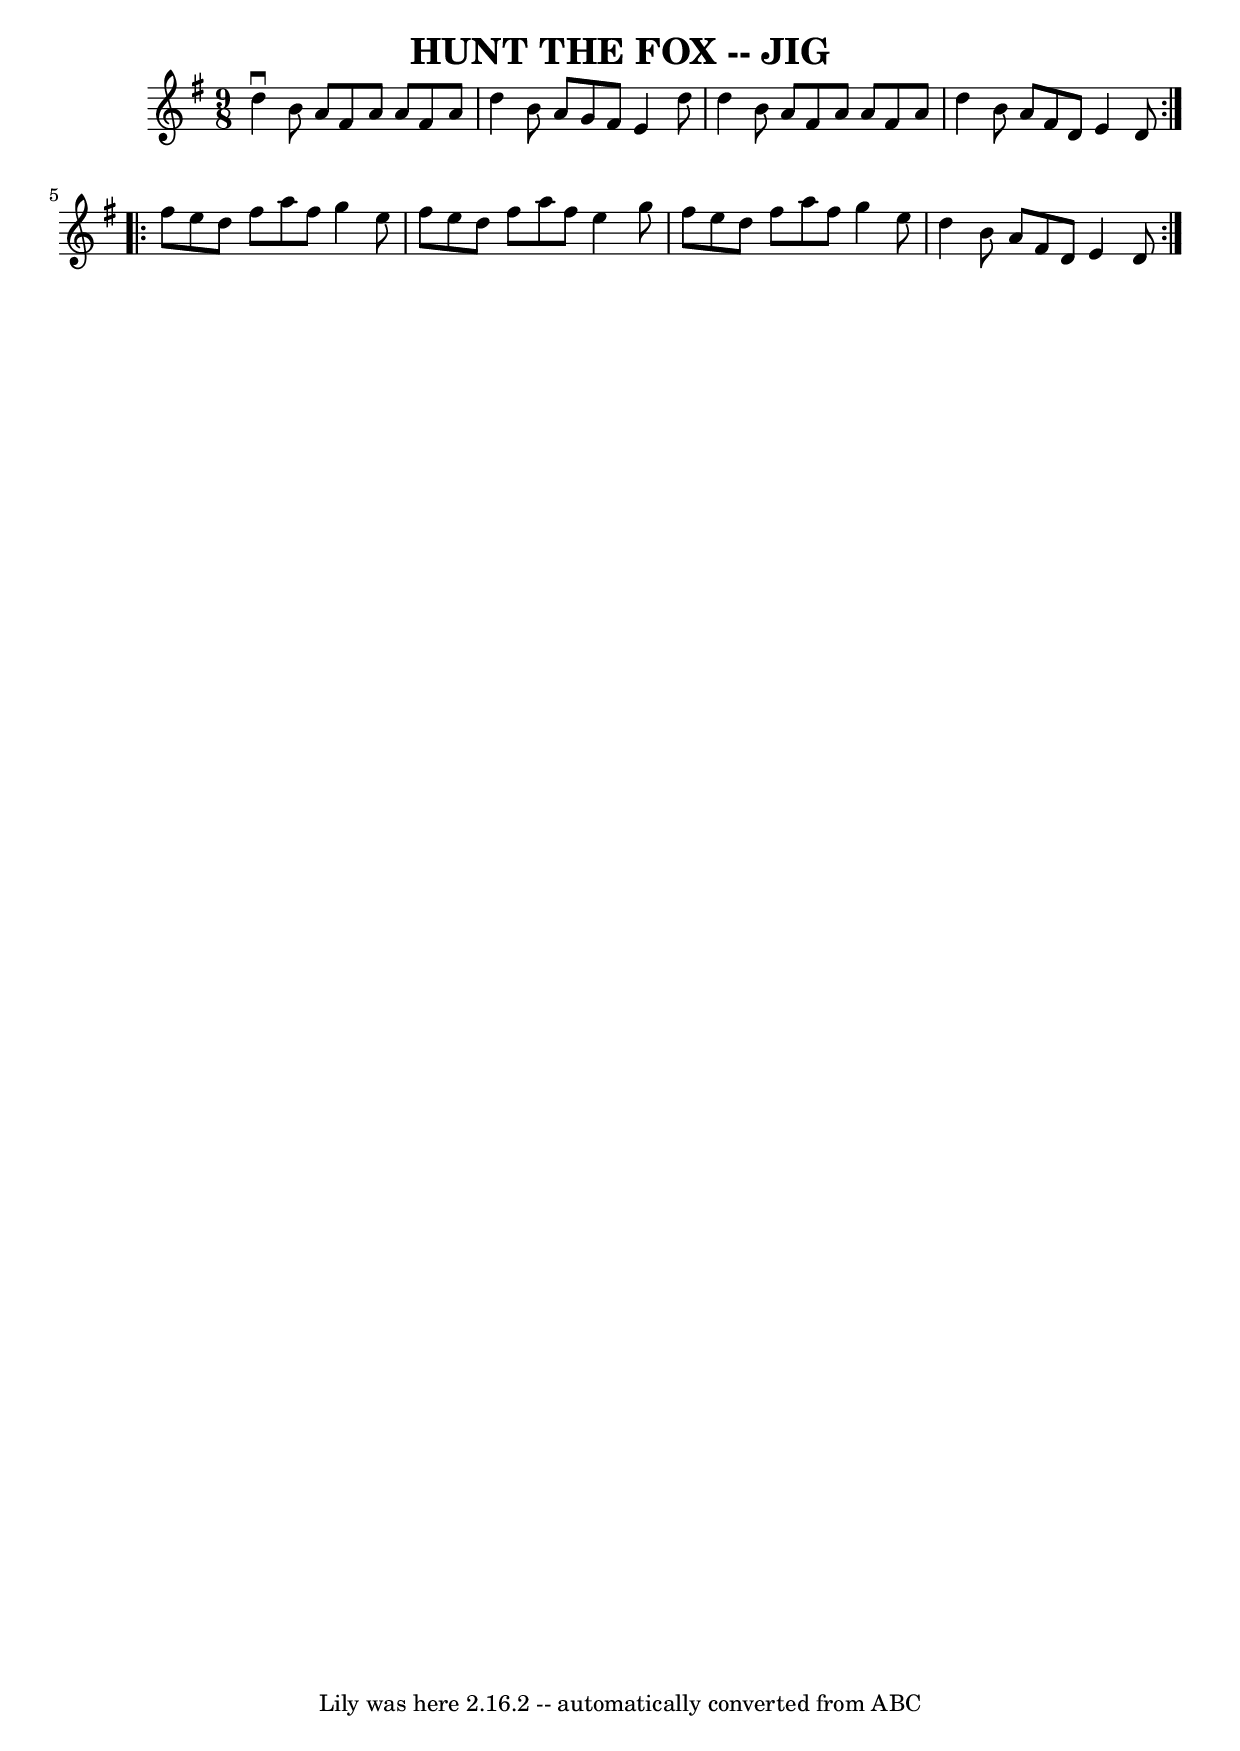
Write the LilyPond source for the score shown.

\version "2.16.2"
\include "Mammoth.ily"
\header {
  %% book = "Ryan's Mammoth Collection of Fiddle Tunes"
  crossRefNumber = "1"
  footnotes = ""
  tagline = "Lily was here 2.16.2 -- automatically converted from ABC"
  title = "HUNT THE FOX -- JIG"

}
voicedefault =  {



  \repeat volta 2 {

    \time 9/8 
    \key d \mixolydian
    d''4^\downbow b'8 a'8 fis'8 a'8    
    a'8 fis'8 a'8    |
    d''4 b'8 a'8 g'8 fis'8 e'4    
    d''8    |
    d''4 b'8 a'8 fis'8 a'8 a'8 fis'8 a'8     |
    d''4 b'8 a'8 fis'8 d'8 e'4 d'8    
  }     

  \repeat volta 2 {
    fis''8 e''8 d''8 fis''8 a''8 fis''8 g''4  
    e''8    |
    fis''8 e''8 d''8 fis''8 a''8 fis''8 e''4 
    g''8    |
    fis''8 e''8 d''8 fis''8 a''8 fis''8    
    g''4 e''8    |
    d''4 b'8 a'8 fis'8 d'8 e'4 d'8    

  }   

}

\score{
  <<

    \context Staff="default"
    {
      \voicedefault 
      
    }

  >>
  \layout {
    
  }
  \midi {
  }

}
